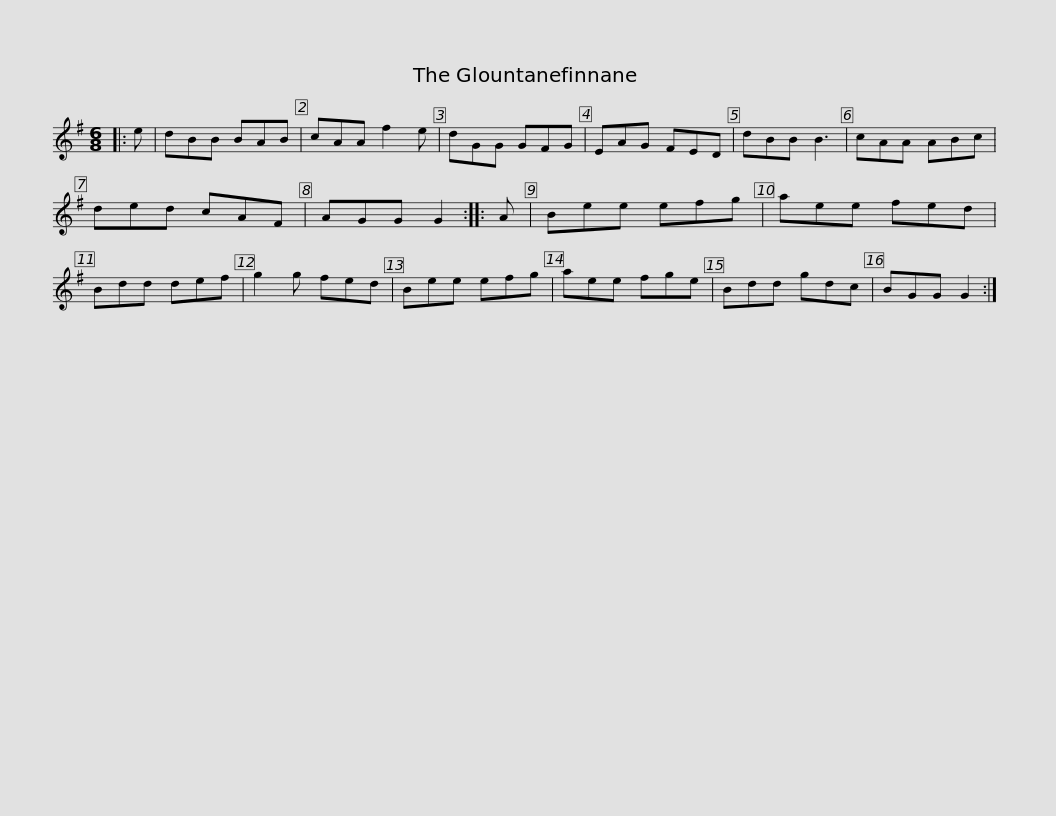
X:1
L:1/8
M:6/8
I:linebreak $
K:G
V:1 treble
V:1
|: e | dBB BAB | cAA f2 e | dGG GFG | EAG FED | %5
 dBB B3 | cAA ABc | ded cAF |$ AGG G2 :: A | %10
 Bee efg | aee fed | Bdd def | g2 g fed | Bee efg | %15
 aee fge |$ Bdd gdc | BGG G2 :| %18
